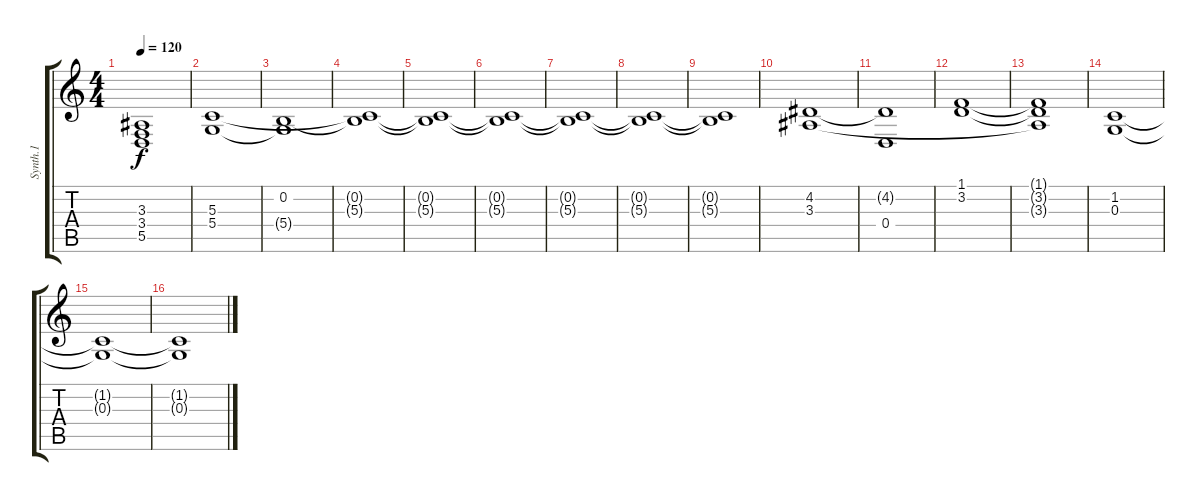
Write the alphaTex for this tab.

\track ("Synth.1" "Synth.1") {instrument synthstrings2}
\staff {score tabs}
\tuning (E4 B3 G3 D3 A2 E2) {hide}
\ts (4 4)
\tempo 120
\clef g2
\ks c
(3.3 3.4 5.5).1{dy f} |
(5.3 5.4).1 |
(0.2 5.4{t}).1 |
(0.2{t} 5.3{t}).1 |
(0.2{t} 5.3{t}).1 |
(0.2{t} 5.3{t}).1 |
(0.2{t} 5.3{t}).1 |
(0.2{t} 5.3{t}).1 |
(0.2{t} 5.3{t}).1 |
(4.2 3.3).1 |
(4.2{t} 0.4).1 |
(1.1 3.2).1 |
(1.1{t} 3.2{t} 3.3{t}).1 |
(1.2 0.3).1 |
(1.2{t} 0.3{t}).1 |
(1.2{t} 0.3{t}).1
